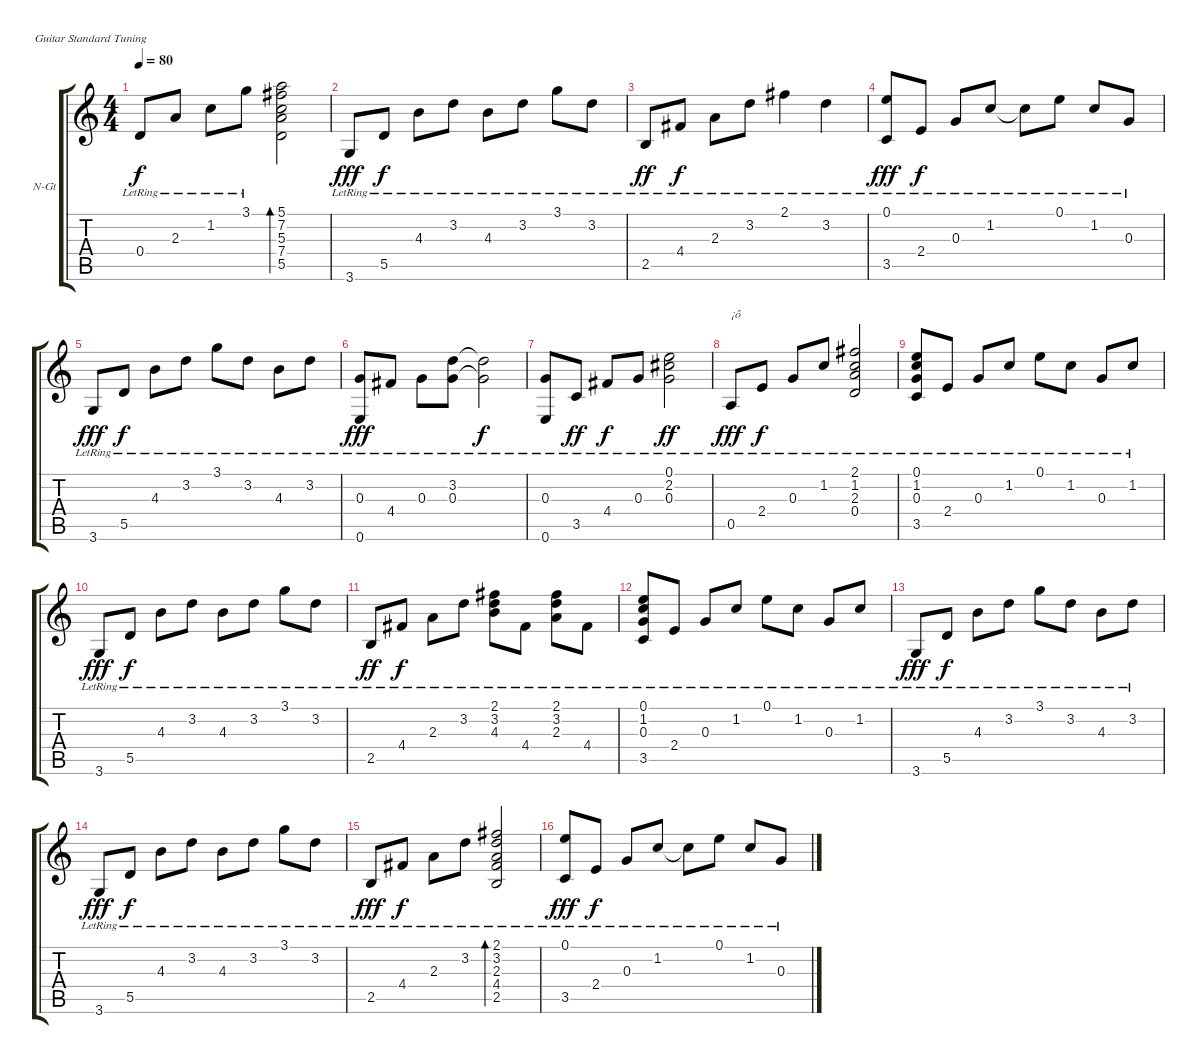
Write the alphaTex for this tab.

\bracketExtendMode groupsimilarinstruments
\firstSystemTrackNameOrientation horizontal
\otherSystemsTrackNameOrientation horizontal
\track ("°è×à¼ªËü" "N-Gt") {instrument acousticguitarnylon}
\staff {score tabs}
\tuning (E4 B3 G3 D3 A2 E2)
\ts (4 4)
\tempo 80
\clef g2
\ks c
0.4{lr}.8{dy f} 2.3{lr}.8 1.2{lr}.8 3.1{lr}.8 (5.1 7.2 5.3 7.4 5.5).2{bd 240} |
3.6{lr}.8{dy fff} 5.5{lr}.8{dy f} 4.3{lr}.8 3.2{lr}.8 4.3{lr}.8 3.2{lr}.8 3.1{lr}.8 3.2{lr}.8 |
2.5{lr}.8{dy ff} 4.4{lr}.8{dy f} 2.3{lr}.8 3.2{lr}.8 2.1{lr}.4 3.2{lr}.4 |
(0.1{lr} 3.5{lr}).8{dy fff} 2.4{lr}.8{dy f} 0.3{lr}.8 1.2{lr}.8 1.2{lr t}.8 0.1{lr}.8 1.2{lr}.8 0.3{lr}.8 |
3.6{lr}.8{dy fff} 5.5{lr}.8{dy f} 4.3{lr}.8 3.2{lr}.8 3.1{lr}.8 3.2{lr}.8 4.3{lr}.8 3.2{lr}.8 |
(0.3{lr} 0.6{lr}).8{dy fff} 4.4{lr}.8 0.3{lr}.8 (3.2{lr} 0.3{lr}).8 (3.2{lr t} 0.3{lr t}).2{dy f} |
(0.3{lr} 0.6{lr}).8 3.5{lr}.8{dy ff} 4.4{lr}.8{dy f} 0.3{lr}.8 (0.1{lr} 2.2{lr} 0.3{lr}).2{dy ff} |
0.5{lr}.8{txt "¡ô" dy fff} 2.4{lr}.8{dy f} 0.3{lr}.8 1.2{lr}.8 (2.1{lr} 1.2{lr} 2.3{lr} 0.4{lr}).2 |
(0.1{lr} 1.2{lr} 0.3{lr} 3.5{lr}).8 2.4{lr}.8 0.3{lr}.8 1.2{lr}.8 0.1{lr}.8 1.2{lr}.8 0.3{lr}.8 1.2{lr}.8 |
3.6{lr}.8{dy fff} 5.5{lr}.8{dy f} 4.3{lr}.8 3.2{lr}.8 4.3{lr}.8 3.2{lr}.8 3.1{lr}.8 3.2{lr}.8 |
2.5{lr}.8{dy ff} 4.4{lr}.8{dy f} 2.3{lr}.8 3.2{lr}.8 (2.1{lr} 3.2{lr} 4.3{lr}).8 4.4{lr}.8 (2.1{lr} 3.2{lr} 2.3{lr}).8 4.4{lr}.8 |
(0.1{lr} 1.2{lr} 0.3{lr} 3.5{lr}).8 2.4{lr}.8 0.3{lr}.8 1.2{lr}.8 0.1{lr}.8 1.2{lr}.8 0.3{lr}.8 1.2{lr}.8 |
3.6{lr}.8{dy fff} 5.5{lr}.8{dy f} 4.3{lr}.8 3.2{lr}.8 3.1{lr}.8 3.2{lr}.8 4.3{lr}.8 3.2{lr}.8 |
3.6{lr}.8{dy fff} 5.5{lr}.8{dy f} 4.3{lr}.8 3.2{lr}.8 4.3{lr}.8 3.2{lr}.8 3.1{lr}.8 3.2{lr}.8 |
2.5{lr}.8{dy fff} 4.4{lr}.8{dy f} 2.3{lr}.8 3.2{lr}.8 (2.1{lr} 3.2 2.3 4.4 2.5).2{bd 240} |
(0.1{lr} 3.5{lr}).8{dy fff} 2.4{lr}.8{dy f} 0.3{lr}.8 1.2{lr}.8 1.2{lr t}.8 0.1{lr}.8 1.2{lr}.8 0.3{lr}.8
